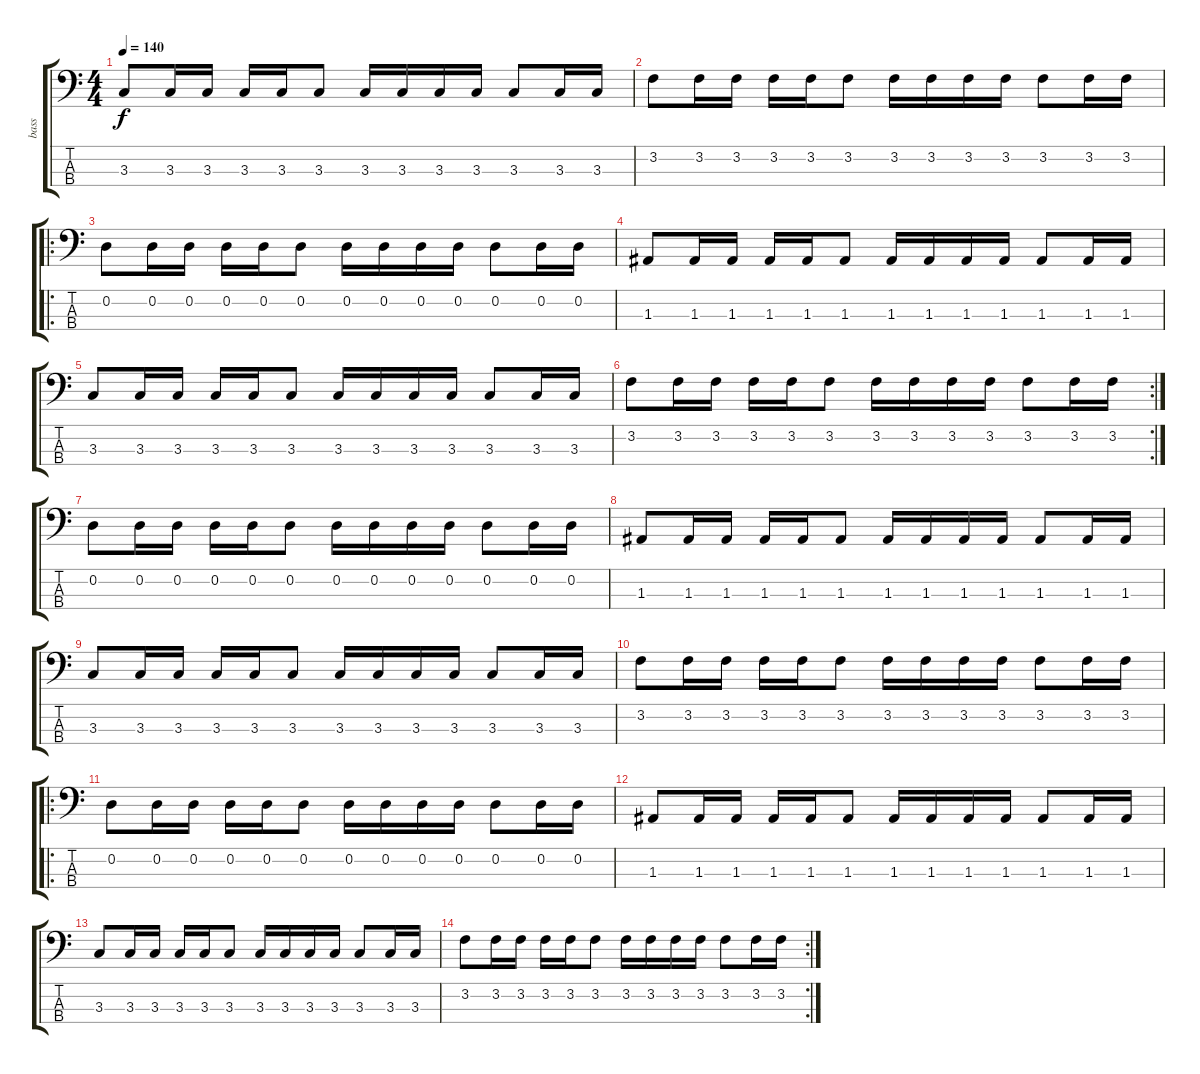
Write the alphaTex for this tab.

\track ("bass" "bass") {instrument electricbassfinger}
\staff {score tabs}
\tuning (G2 D2 A1 E1) {hide}
\ts (4 4)
\tempo 140
\clef f4
\ks c
3.3.8{dy f} 3.3.16 3.3.16 3.3.16 3.3.16 3.3.8 3.3.16 3.3.16 3.3.16 3.3.16 3.3.8 3.3.16 3.3.16 |
3.2.8 3.2.16 3.2.16 3.2.16 3.2.16 3.2.8 3.2.16 3.2.16 3.2.16 3.2.16 3.2.8 3.2.16 3.2.16 |
\ro
0.2.8 0.2.16 0.2.16 0.2.16 0.2.16 0.2.8 0.2.16 0.2.16 0.2.16 0.2.16 0.2.8 0.2.16 0.2.16 |
1.3.8 1.3.16 1.3.16 1.3.16 1.3.16 1.3.8 1.3.16 1.3.16 1.3.16 1.3.16 1.3.8 1.3.16 1.3.16 |
3.3.8 3.3.16 3.3.16 3.3.16 3.3.16 3.3.8 3.3.16 3.3.16 3.3.16 3.3.16 3.3.8 3.3.16 3.3.16 |
\rc 2
3.2.8 3.2.16 3.2.16 3.2.16 3.2.16 3.2.8 3.2.16 3.2.16 3.2.16 3.2.16 3.2.8 3.2.16 3.2.16 |
0.2.8 0.2.16 0.2.16 0.2.16 0.2.16 0.2.8 0.2.16 0.2.16 0.2.16 0.2.16 0.2.8 0.2.16 0.2.16 |
1.3.8 1.3.16 1.3.16 1.3.16 1.3.16 1.3.8 1.3.16 1.3.16 1.3.16 1.3.16 1.3.8 1.3.16 1.3.16 |
3.3.8 3.3.16 3.3.16 3.3.16 3.3.16 3.3.8 3.3.16 3.3.16 3.3.16 3.3.16 3.3.8 3.3.16 3.3.16 |
3.2.8 3.2.16 3.2.16 3.2.16 3.2.16 3.2.8 3.2.16 3.2.16 3.2.16 3.2.16 3.2.8 3.2.16 3.2.16 |
\ro
0.2.8 0.2.16 0.2.16 0.2.16 0.2.16 0.2.8 0.2.16 0.2.16 0.2.16 0.2.16 0.2.8 0.2.16 0.2.16 |
1.3.8 1.3.16 1.3.16 1.3.16 1.3.16 1.3.8 1.3.16 1.3.16 1.3.16 1.3.16 1.3.8 1.3.16 1.3.16 |
3.3.8 3.3.16 3.3.16 3.3.16 3.3.16 3.3.8 3.3.16 3.3.16 3.3.16 3.3.16 3.3.8 3.3.16 3.3.16 |
\rc 2
3.2.8 3.2.16 3.2.16 3.2.16 3.2.16 3.2.8 3.2.16 3.2.16 3.2.16 3.2.16 3.2.8 3.2.16 3.2.16
